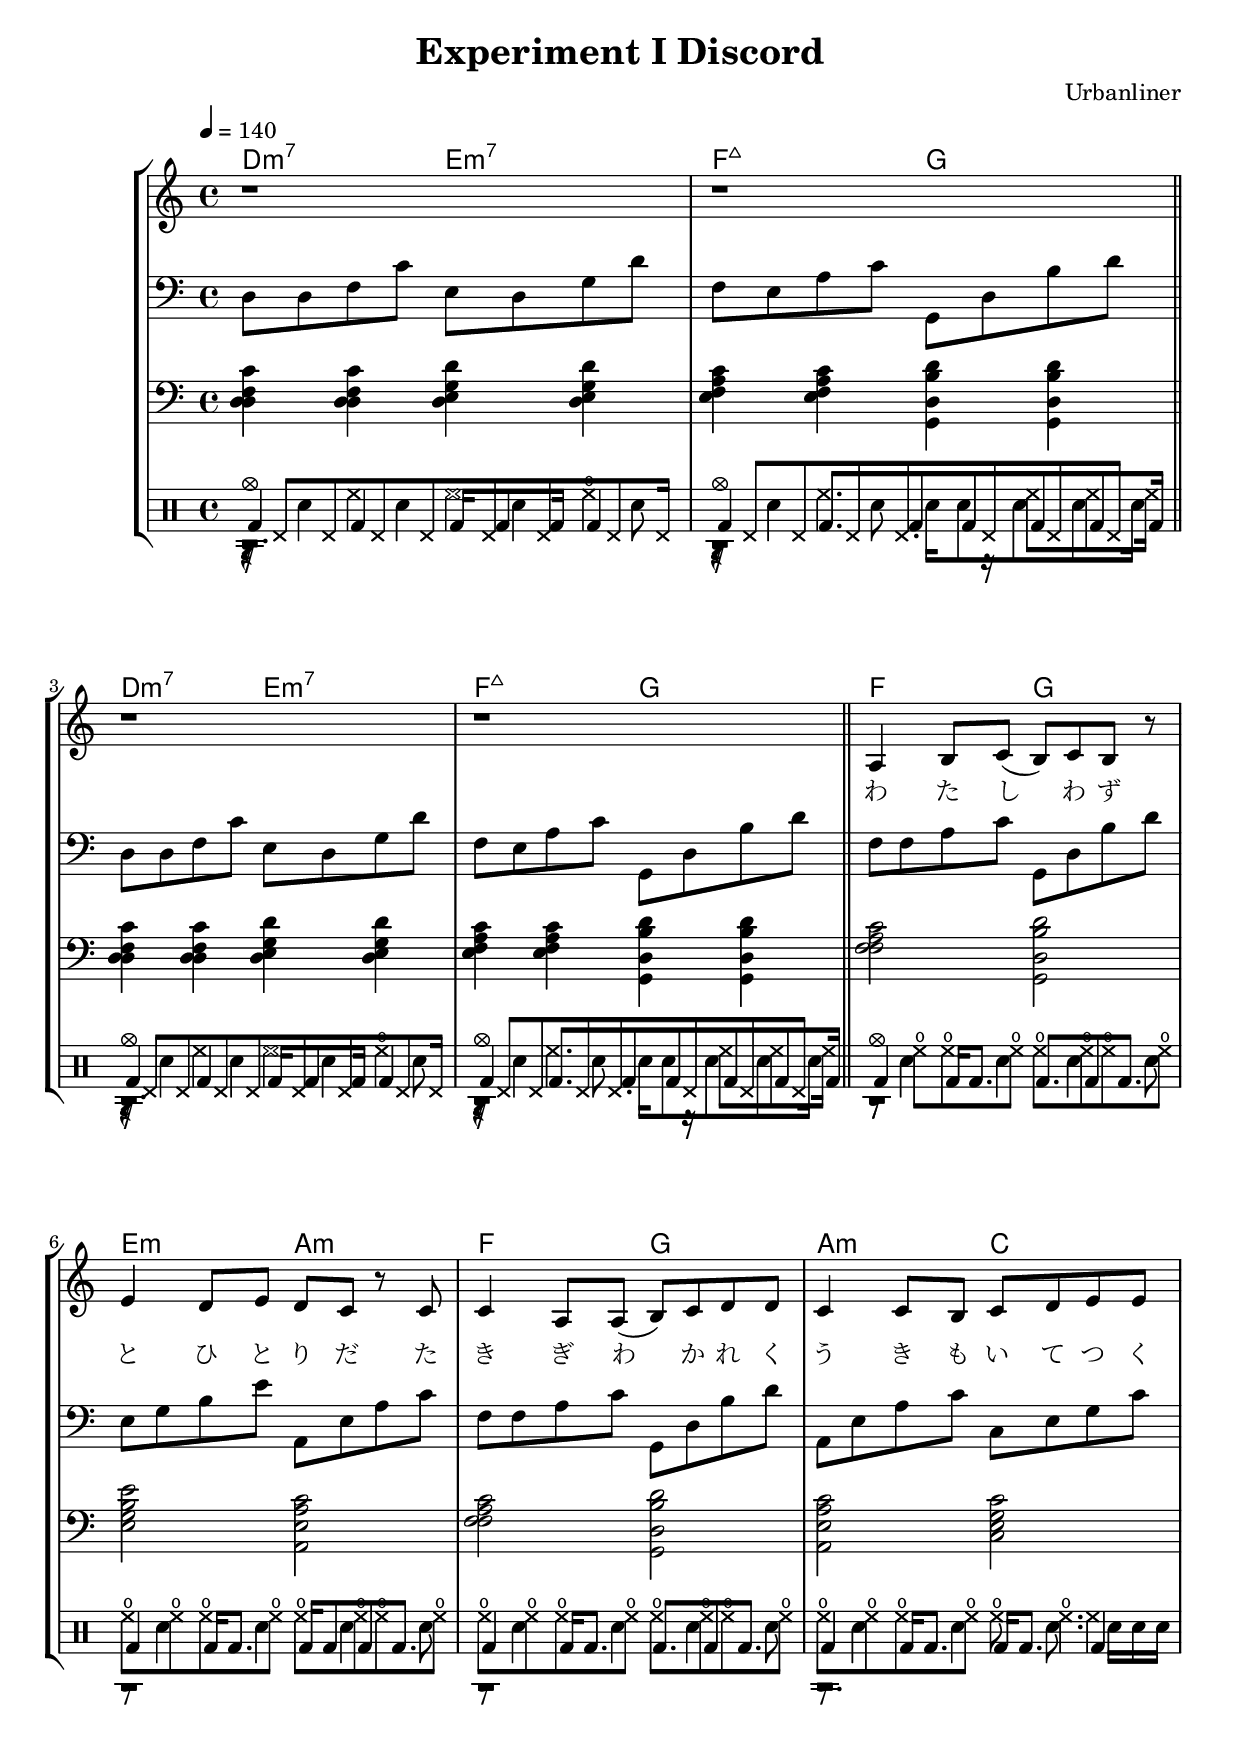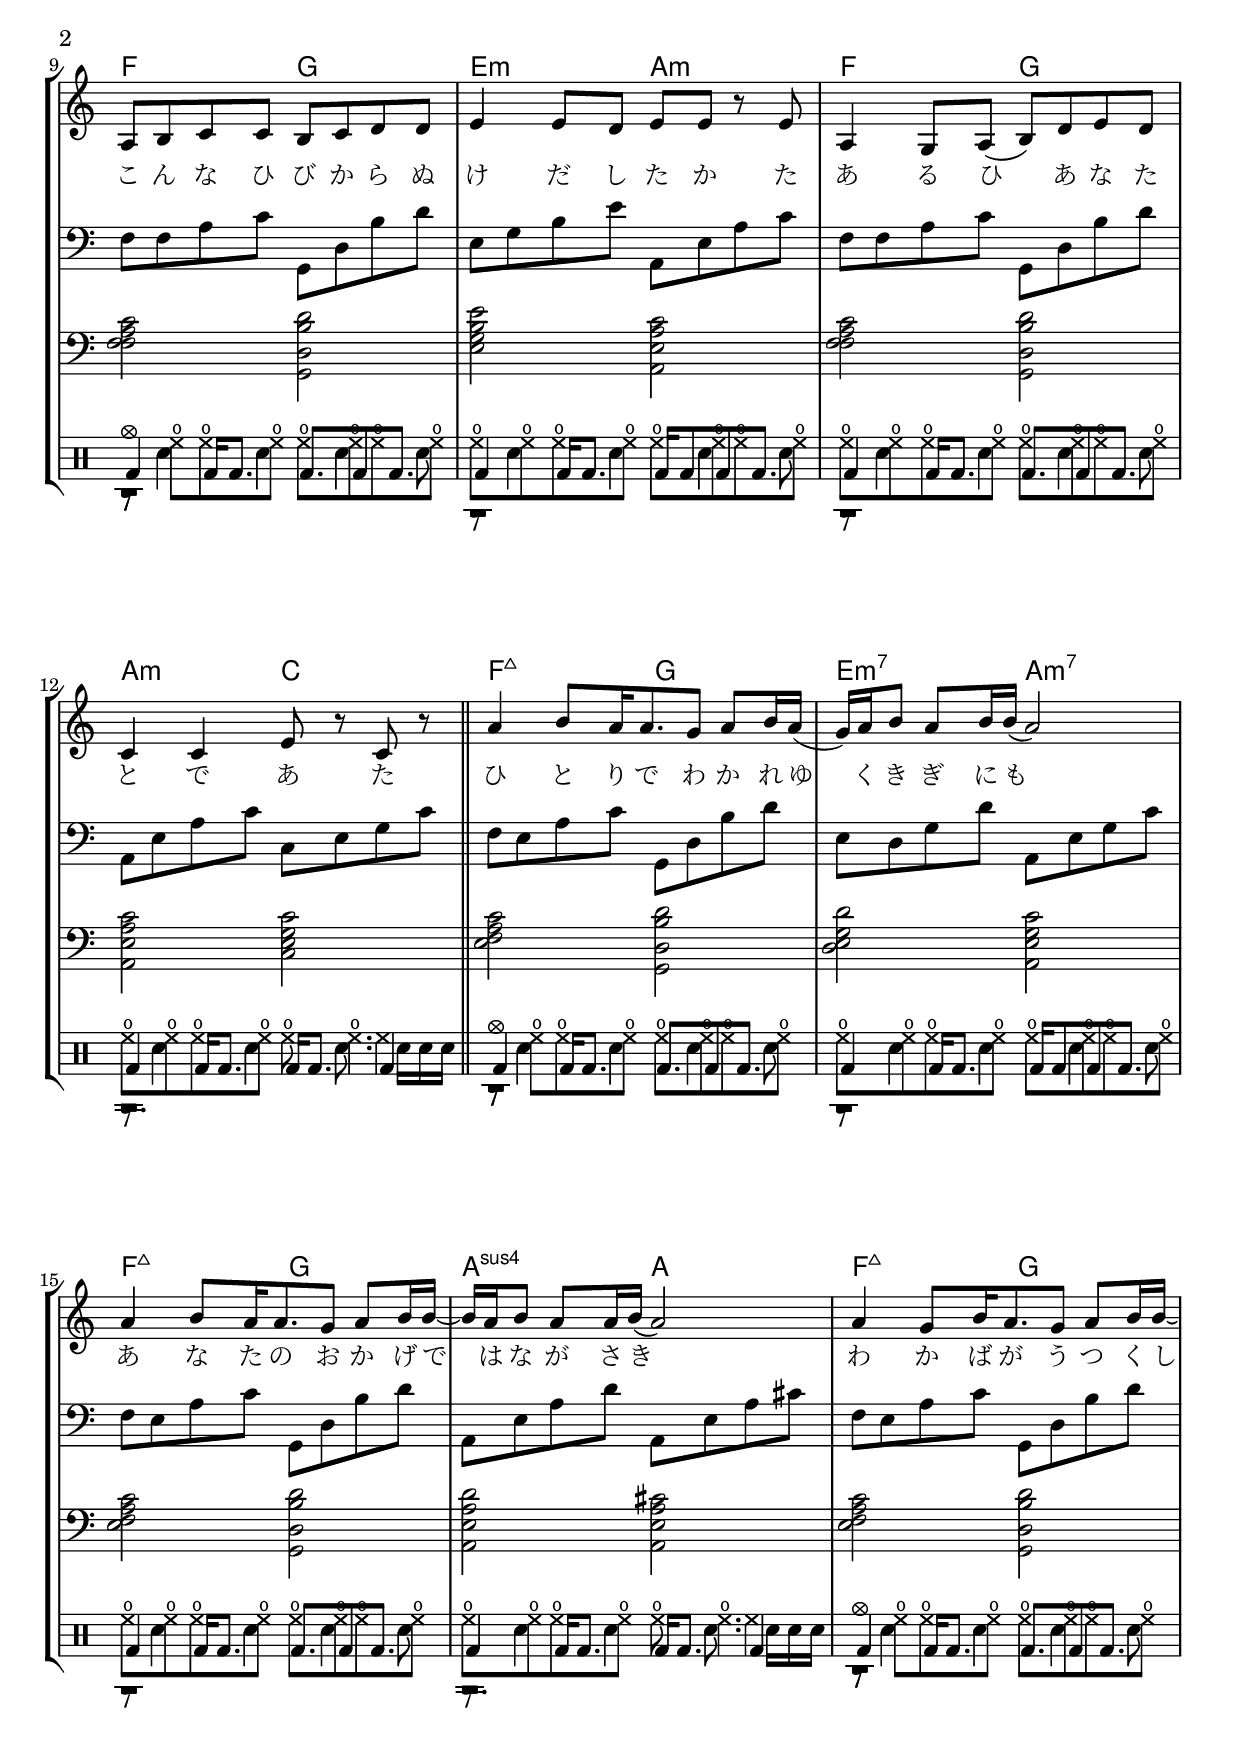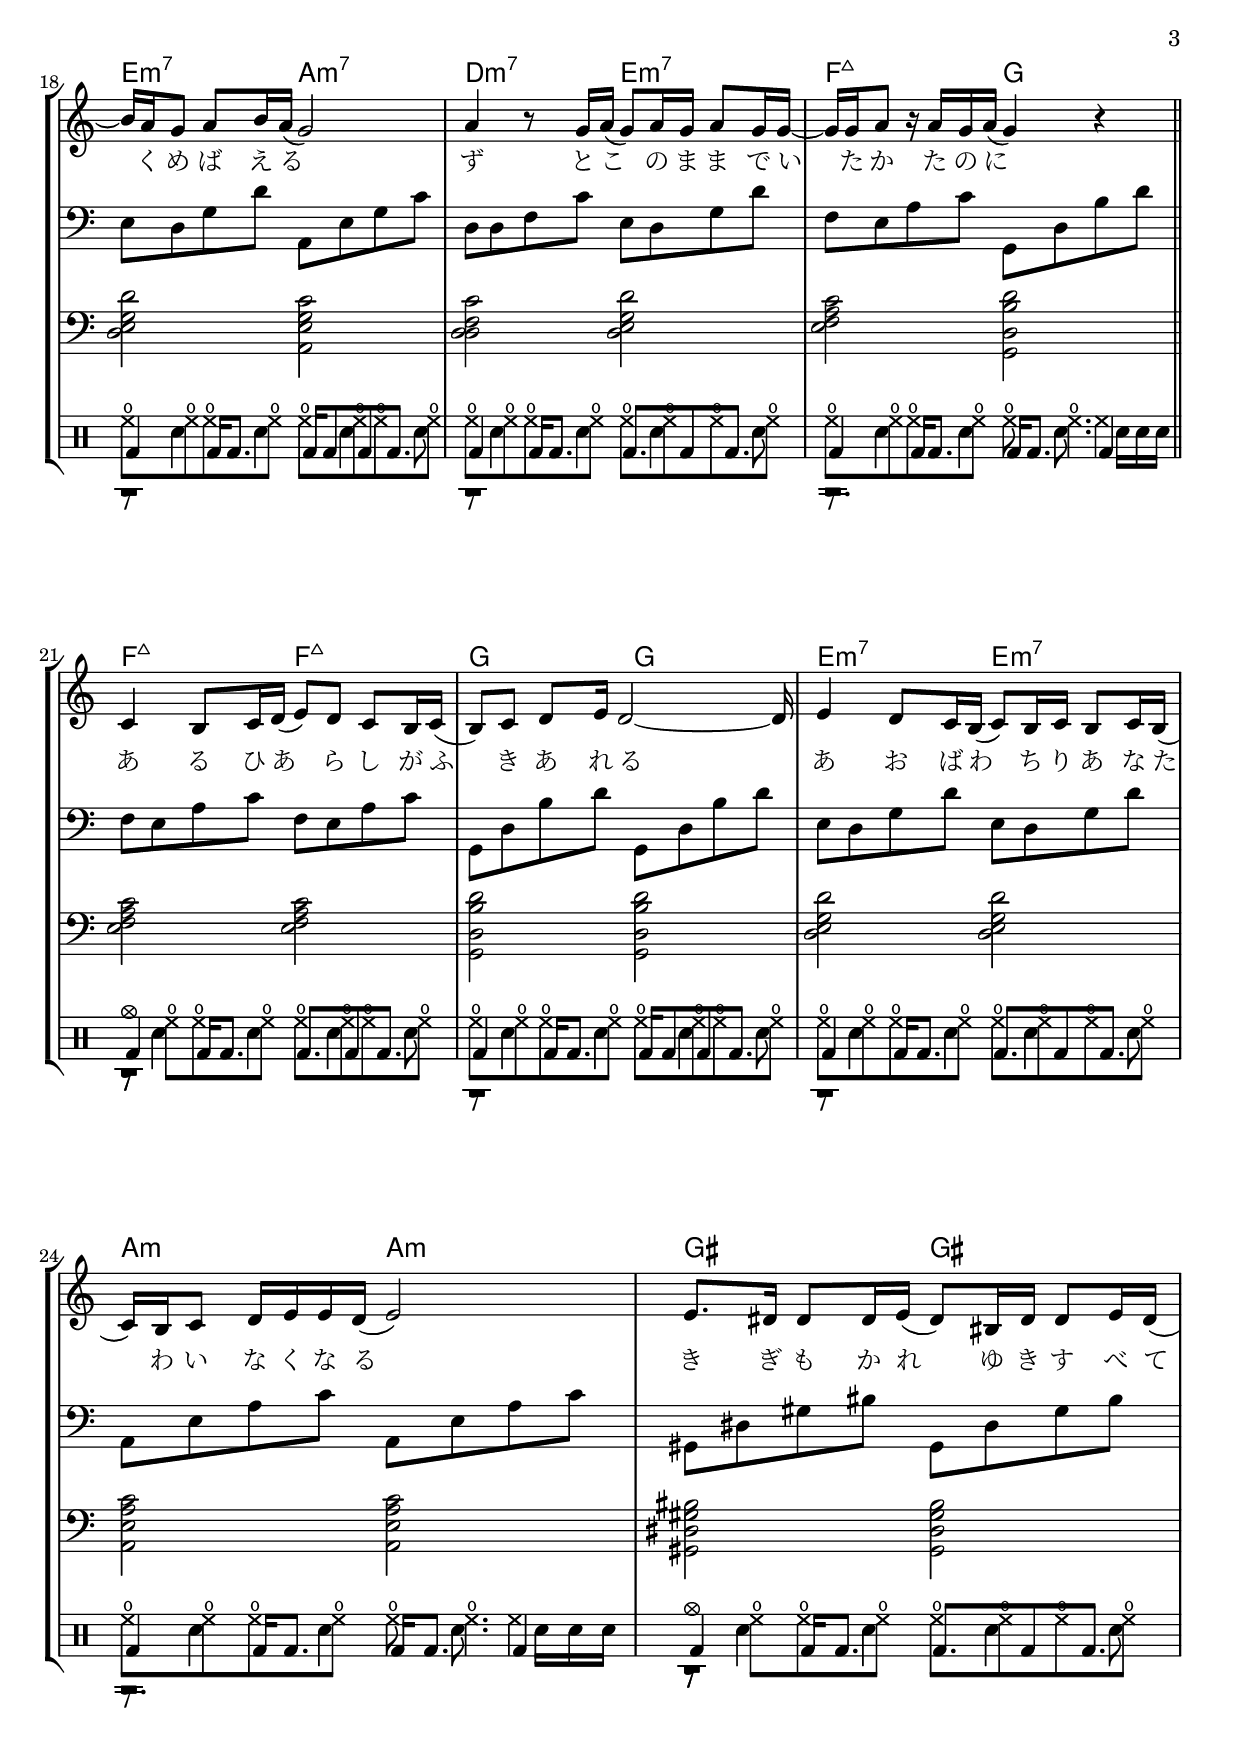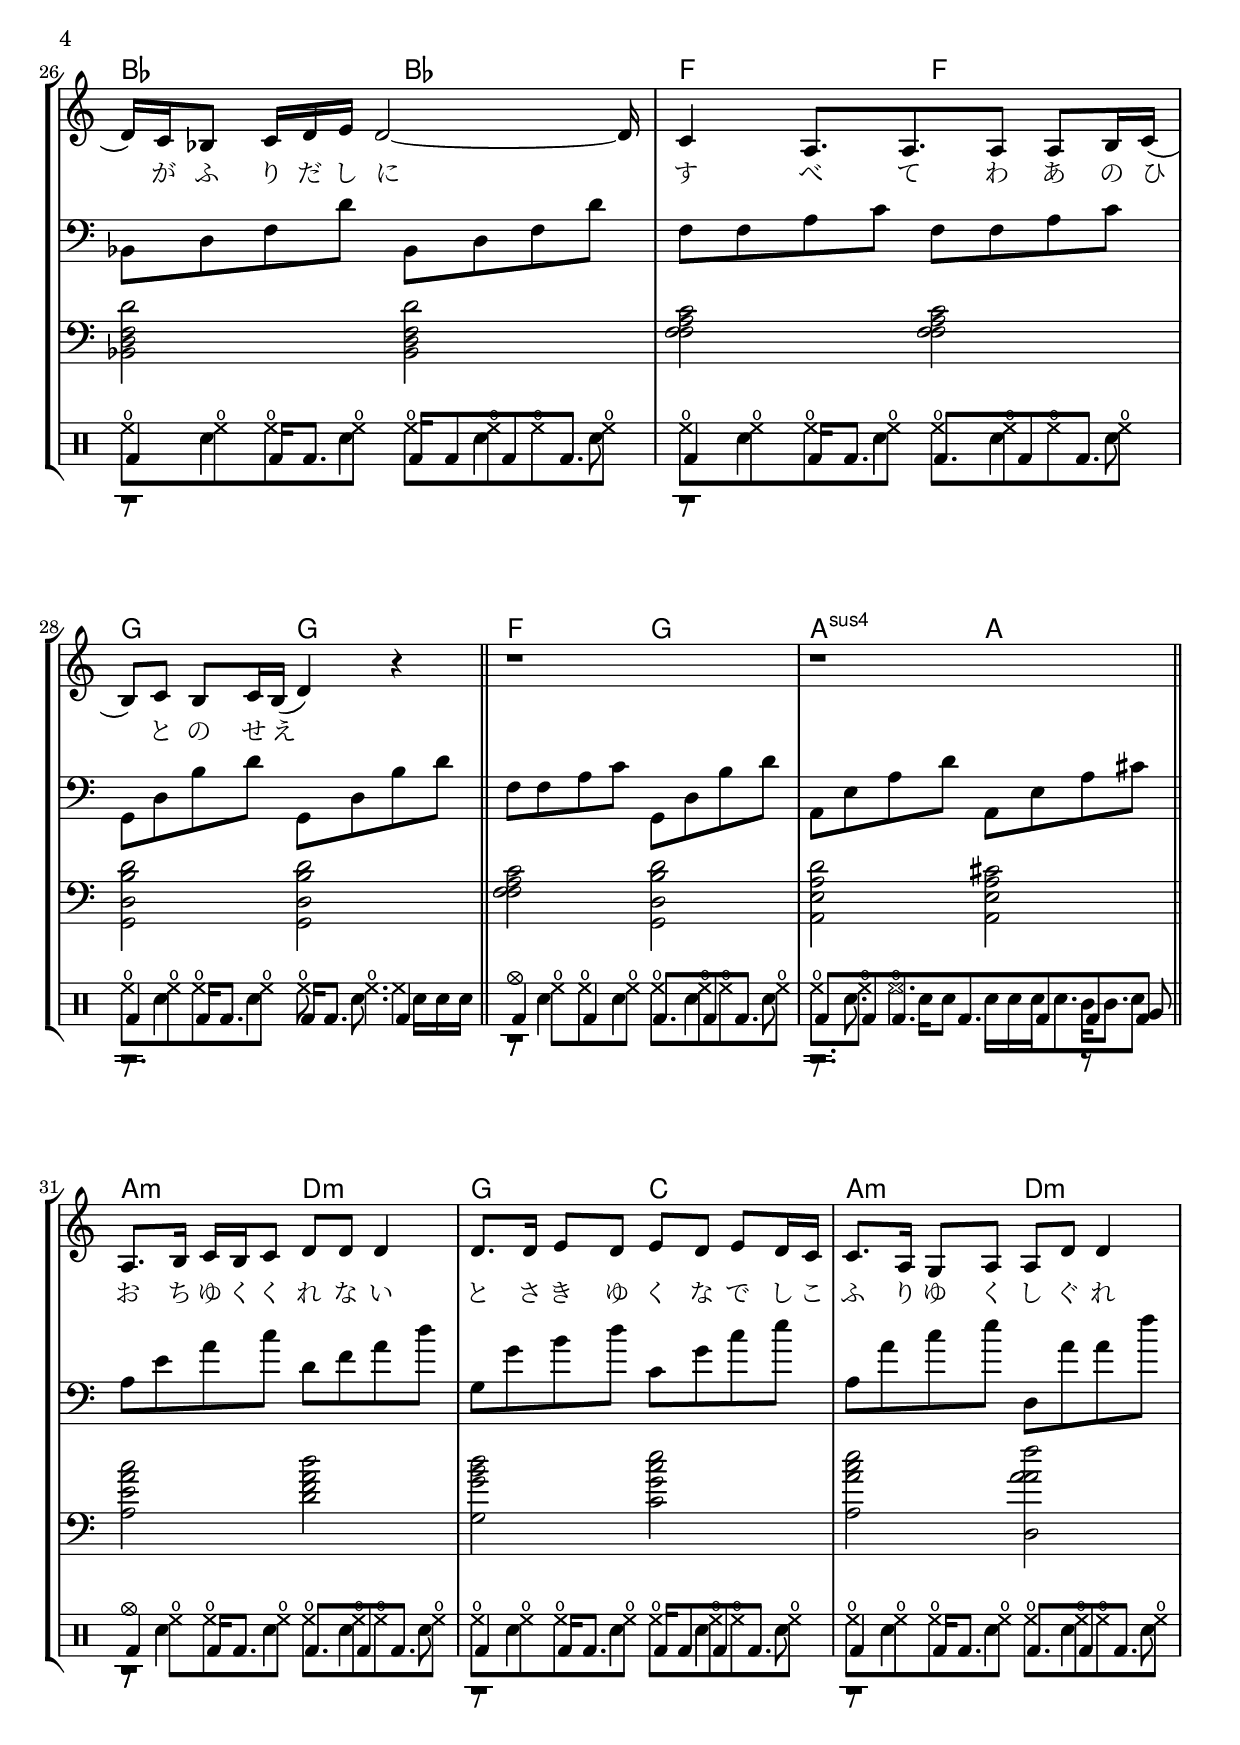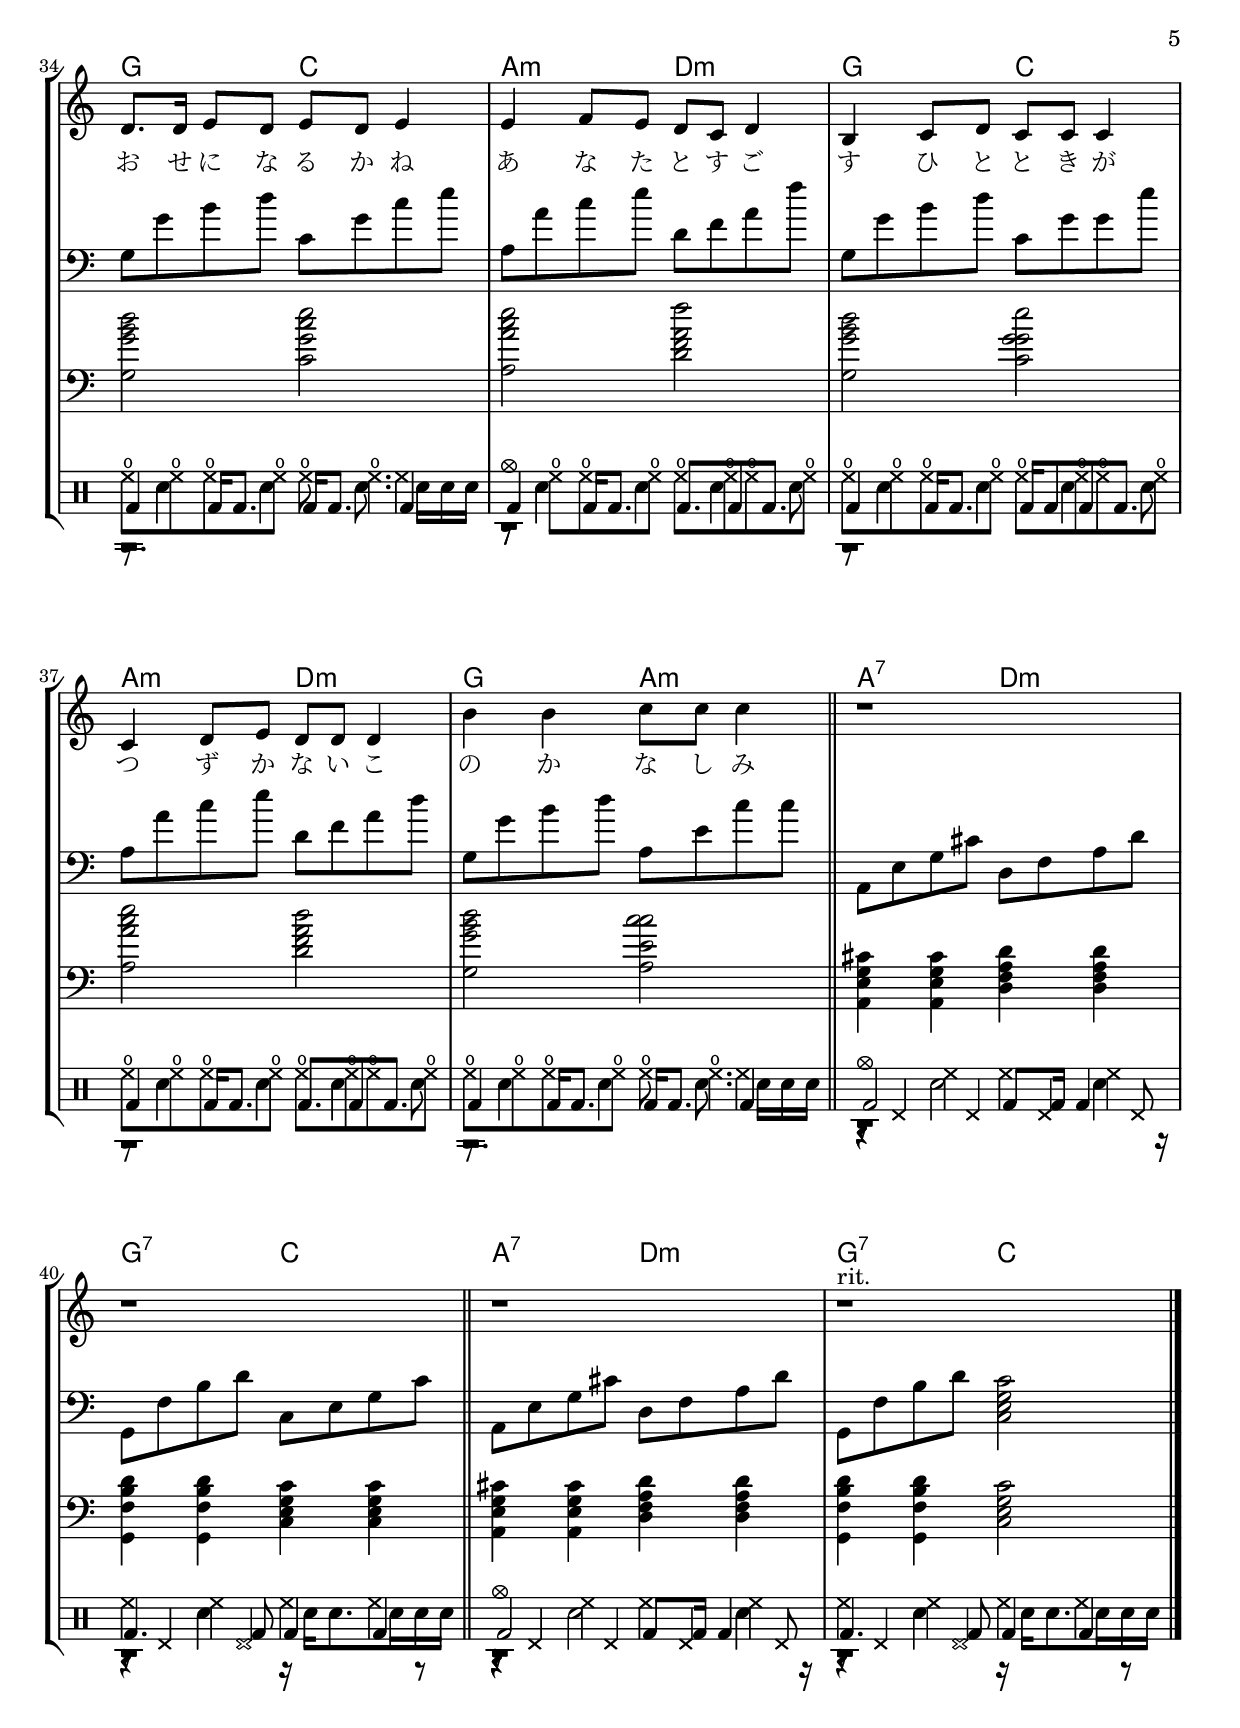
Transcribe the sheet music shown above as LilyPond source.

\version "2.12.1"

\header {
	title = \markup {"Experiment I Discord"}
	composer = \markup \center-column {Urbanliner}
}

harmony = \chordmode {
	d2:min7 e:min7 f:maj7 g 

	d:min7 e:min7 f:maj7 g 

	f g e:m a:m f g a:m c f g e:m a:m f g a:m c 

	f:maj7 g e:min7 a:min7 f:maj7 g a:sus4 a f:maj7 g e:min7 a:min7 d:min7 e:min7 f:maj7 g 

	f:maj7 f:maj7 g g e:min7 e:min7 a:m a:m gis gis bes bes f f g g 

	f g a:sus4 a 

	a:m d:m g c a:m d:m g c a:m d:m g c a:m d:m g a:m 

	a:7 d:m g:7 c 

	a:7 d:m g:7 c 
}

melody = {
	\key c \major
	\tempo 4 = 140
	r1 | r1   
	r1 | r1   
	\set Staff.midiInstrument = #"fss0.32"
	 a4  b8  c'8  (b8)  c'8  b8  r8 
	e'4  d'8  e'8  d'8  c'8  r8  c'8 
	c'4  a8  a8  (b8)  c'8  d'8  d'8 
	c'4  c'8  b8  c'8  d'8  e'8  e'8 
	a8  b8  c'8  c'8  b8  c'8  d'8  d'8 
	e'4  e'8  d'8  e'8  e'8  r8  e'8 
	a4  g8  a8  (b8)  d'8  e'8  d'8 
	c'4  c'4  e'8  r8  c'8  	r8 	\set Staff.midiInstrument = #"fss0.32"
	 a'4  b'8  a'16  a'8.  g'8  a'8  b'16  a'16 
	(g'16)  a'16  b'8  a'8  b'16  b'16  (a'2) 
	a'4  b'8  a'16  a'8.  g'8  a'8  b'16  b'16~ 
	b'16  a'16  b'8  a'8  a'16  b'16  (a'2) 
	a'4  g'8  b'16  a'8.  g'8  a'8  b'16  b'16~ 
	b'16  a'16  g'8  a'8  b'16  a'16  (g'2) 
	a'4  r8  g'16  a'16  (g'8)  a'16  g'16  a'8  g'16  g'16~ 
	g'16  g'16  a'8  r16  a'16  g'16  a'16  (g'4)  	r4 	\set Staff.midiInstrument = #"fss0.32"
	 c'4  b8  c'16  d'16  (e'8)  d'8  c'8  b16  c'16 
	(b8)  c'8  d'8  e'16  d'2~d'16 
	e'4  d'8  c'16  b16  (c'8)  b16  c'16  b8  c'16  b16 
	(c'16)  b16  c'8  d'16  e'16  e'16  d'16  (e'2) 
	e'8.  dis'16  dis'8  dis'16  e'16  (dis'8)  bis16  dis'16  dis'8  e'16  dis'16 
	(d'16)  c'16  bes8  c'16  d'16  e'16  d'2~d'16 
	c'4  a8.  a8.  a8  a8  b16  c'16 
	(b8)  c'8  b8  c'16  b16  (d'4)  	r4 	r1 | r1   
	\set Staff.midiInstrument = #"fss0.32"
	 a8.  b16  c'16  b16  c'8  d'8  d'8  d'4 
	d'8.  d'16  e'8  d'8  e'8  d'8  e'8  d'16  c'16 
	c'8.  a16  g8  a8  a8  d'8  d'4 
	d'8.  d'16  e'8  d'8  e'8  d'8  e'4 
	e'4  f'8  e'8  d'8  c'8  d'4 
	b4  c'8  d'8  c'8  c'8  c'4 
	c'4  d'8  e'8  d'8  d'8  d'4 
	b'4  b'4  c''8  c''8  c''4
	r1 | r1   
	r1 | r1^"rit." \bar "|."
}

words = \lyricmode {
	
	
	わ  た  し  わ  ず  と  ひ  と  り  だ  た  き  ぎ  わ  か  れ  く  う  き  も  い  て  つ  く  こ  ん  な  ひ  び  か  ら  ぬ  け  だ  し  た  か  た  あ  る  ひ  あ  な  た  と  で  あ  た  
	ひ  と  り  で  わ  か  れ  ゆ  く  き  ぎ  に  も  あ  な  た  の  お  か  げ  で  は  な  が  さ  き  わ  か  ば  が  う  つ  く  し  く  め  ば  え  る  ず  と  こ  の  ま  ま  で  い  た  か  た  の  に  
	あ  る  ひ  あ  ら  し  が  ふ  き  あ  れ  る  あ  お  ば  わ  ち  り  あ  な  た  わ  い  な  く  な  る  き  ぎ  も  か  れ  ゆ  き  す  べ  て  が  ふ  り  だ  し  に  す  べ  て  わ  あ  の  ひ  と  の  せ  え  
	
	お  ち  ゆ  く  く  れ  な  い  と  さ  き  ゆ  く  な  で  し  こ  ふ  り  ゆ  く  し  ぐ  れ  お  せ  に  な  る  か  ね  あ  な  た  と  す  ご  す  ひ  と  と  き  が  つ  ず  か  な  い  こ  の  か  な  し  み  
	
	
}

tempochange = {
	\tempo 4 = 140
	r1 | r1 \bar "||"
	\tempo 4 = 140
	r1 | r1 \bar "||"
	\tempo 4 = 140
	r1 | r1 | r1 | r1 | r1 | r1 | r1 | r1 \bar "||"
	\tempo 4 = 140
	r1 | r1 | r1 | r1 | r1 | r1 | r1 | r1 \bar "||"
	\tempo 4 = 140
	r1 | r1 | r1 | r1 | r1 | r1 | r1 | r1 \bar "||"
	\tempo 4 = 140
	r1 | r1 \bar "||"
	\tempo 4 = 140
	r1 | r1 | r1 | r1 | r1 | r1 | r1 | r1 \bar "||"
	\tempo 4 = 140
	r1 | r1 \bar "||"
	\tempo 4 = 140
	r1 | \tempo 4 = 105 r2 \tempo 4 = 93 r2 \bar "|."
}

mainacc = {
	\clef bass
	\set Staff.midiInstrument = #"Overdriven Guitar"
	\key c \major
	\tempo 4 = 140
	d8 d8 f8 c'8
	e8 d8 g8 d'8
	f8 e8 a8 c'8
	g,8 d8 b8 d'8
	\bar "||"

	\set Staff.midiInstrument = #"Overdriven Guitar"
	d8 d8 f8 c'8
	e8 d8 g8 d'8
	f8 e8 a8 c'8
	g,8 d8 b8 d'8
	\bar "||"

	\set Staff.midiInstrument = #"Overdriven Guitar"
	f8 f8 a8 c'8
	g,8 d8 b8 d'8
	e8 g8 b8 e'8
	a,8 e8 a8 c'8
	f8 f8 a8 c'8
	g,8 d8 b8 d'8
	a,8 e8 a8 c'8
	c8 e8 g8 c'8
	f8 f8 a8 c'8
	g,8 d8 b8 d'8
	e8 g8 b8 e'8
	a,8 e8 a8 c'8
	f8 f8 a8 c'8
	g,8 d8 b8 d'8
	a,8 e8 a8 c'8
	c8 e8 g8 c'8
	\bar "||"

	\set Staff.midiInstrument = #"Overdriven Guitar"
	f8 e8 a8 c'8
	g,8 d8 b8 d'8
	e8 d8 g8 d'8
	a,8 e8 g8 c'8
	f8 e8 a8 c'8
	g,8 d8 b8 d'8
	a,8 e8 a8 d'8
	a,8 e8 a8 cis'8
	f8 e8 a8 c'8
	g,8 d8 b8 d'8
	e8 d8 g8 d'8
	a,8 e8 g8 c'8
	d8 d8 f8 c'8
	e8 d8 g8 d'8
	f8 e8 a8 c'8
	g,8 d8 b8 d'8
	\bar "||"

	\set Staff.midiInstrument = #"Overdriven Guitar"
	f8 e8 a8 c'8
	f8 e8 a8 c'8
	g,8 d8 b8 d'8
	g,8 d8 b8 d'8
	e8 d8 g8 d'8
	e8 d8 g8 d'8
	a,8 e8 a8 c'8
	a,8 e8 a8 c'8
	gis,8 dis8 gis8 bis8
	gis,8 dis8 gis8 bis8
	bes,8 d8 f8 d'8
	bes,8 d8 f8 d'8
	f8 f8 a8 c'8
	f8 f8 a8 c'8
	g,8 d8 b8 d'8
	g,8 d8 b8 d'8
	\bar "||"

	\set Staff.midiInstrument = #"Overdriven Guitar"
	f8 f8 a8 c'8
	g,8 d8 b8 d'8
	a,8 e8 a8 d'8
	a,8 e8 a8 cis'8
	\bar "||"

	\set Staff.midiInstrument = #"Overdriven Guitar"
	a8 e'8 a'8 c''8
	d'8 f'8 a'8 d''8
	g8 g'8 b'8 d''8
	c'8 g'8 c''8 e''8
	a8 a'8 c''8 e''8
	d8 a'8 a'8 f''8
	g8 g'8 b'8 d''8
	c'8 g'8 c''8 e''8
	a8 a'8 c''8 e''8
	d'8 f'8 a'8 f''8
	g8 g'8 b'8 d''8
	c'8 g'8 g'8 e''8
	a8 a'8 c''8 e''8
	d'8 f'8 a'8 d''8
	g8 g'8 b'8 d''8
	a8 e'8 c''8 c''8
	\bar "||"

	\set Staff.midiInstrument = #"Overdriven Guitar"
	a,8 e8 g8 cis'8
	d8 f8 a8 d'8
	g,8 f8 b8 d'8
	c8 e8 g8 c'8
	\bar "||"

	\set Staff.midiInstrument = #"Overdriven Guitar"
	a,8 e8 g8 cis'8
	d8 f8 a8 d'8
	g,8 f8 b8 d'8
	<c e g c'>2
	\bar "|."
}

subacc = {
	\clef bass
	\set Staff.midiInstrument = #"Synth Drum"
	\key c \major
	\tempo 4 = 140
	<d d f c'>4 <d d f c'>4
	<e d g d'>4 <e d g d'>4
	<f e a c'>4 <f e a c'>4
	<g, d b d'>4 <g, d b d'>4
	\bar "||"

	\set Staff.midiInstrument = #"Synth Drum"
	<d d f c'>4 <d d f c'>4
	<e d g d'>4 <e d g d'>4
	<f e a c'>4 <f e a c'>4
	<g, d b d'>4 <g, d b d'>4
	\bar "||"

	\set Staff.midiInstrument = #"Synth Drum"
	<f f a c'>2
	<g, d b d'>2
	<e g b e'>2
	<a, e a c'>2
	<f f a c'>2
	<g, d b d'>2
	<a, e a c'>2
	<c e g c'>2
	<f f a c'>2
	<g, d b d'>2
	<e g b e'>2
	<a, e a c'>2
	<f f a c'>2
	<g, d b d'>2
	<a, e a c'>2
	<c e g c'>2
	\bar "||"

	\set Staff.midiInstrument = #"Synth Drum"
	<f e a c'>2
	<g, d b d'>2
	<e d g d'>2
	<a, e g c'>2
	<f e a c'>2
	<g, d b d'>2
	<a, e a d'>2
	<a, e a cis'>2
	<f e a c'>2
	<g, d b d'>2
	<e d g d'>2
	<a, e g c'>2
	<d d f c'>2
	<e d g d'>2
	<f e a c'>2
	<g, d b d'>2
	\bar "||"

	\set Staff.midiInstrument = #"Synth Drum"
	<f e a c'>2
	<f e a c'>2
	<g, d b d'>2
	<g, d b d'>2
	<e d g d'>2
	<e d g d'>2
	<a, e a c'>2
	<a, e a c'>2
	<gis, dis gis bis>2
	<gis, dis gis bis>2
	<bes, d f d'>2
	<bes, d f d'>2
	<f f a c'>2
	<f f a c'>2
	<g, d b d'>2
	<g, d b d'>2
	\bar "||"

	\set Staff.midiInstrument = #"Synth Drum"
	<f f a c'>2
	<g, d b d'>2
	<a, e a d'>2
	<a, e a cis'>2
	\bar "||"

	\set Staff.midiInstrument = #"Synth Drum"
	<a e' a' c''>2
	<d' f' a' d''>2
	<g g' b' d''>2
	<c' g' c'' e''>2
	<a a' c'' e''>2
	<d a' a' f''>2
	<g g' b' d''>2
	<c' g' c'' e''>2
	<a a' c'' e''>2
	<d' f' a' f''>2
	<g g' b' d''>2
	<c' g' g' e''>2
	<a a' c'' e''>2
	<d' f' a' d''>2
	<g g' b' d''>2
	<a e' c'' c''>2
	\bar "||"

	\set Staff.midiInstrument = #"Synth Drum"
	<a, e g cis'>4 <a, e g cis'>4
	<d f a d'>4 <d f a d'>4
	<g, f b d'>4 <g, f b d'>4
	<c e g c'>4 <c e g c'>4
	\bar "||"

	\set Staff.midiInstrument = #"Synth Drum"
	<a, e g cis'>4 <a, e g cis'>4
	<d f a d'>4 <d f a d'>4
	<g, f b d'>4 <g, f b d'>4
	<c e g c'>2
	\bar "|."
}

percA = {
	\drummode {
	r2. hho4  |r1  \bar "||"
	r2. hho4  |r1  \bar "||"
	cymc1  |r1  |r1  |r1  |cymc1  |r1  |r1  |r1  \bar "||"
	cymc1  |r1  |r1  |r1  |cymc1  |r1  |r1  |r1  \bar "||"
	cymc1  |r1  |r1  |r1  |cymc1  |r1  |r1  |r1  \bar "||"
	r8 hho8 hho8 hho8 hho8 hho8 hho8 hho8  |hho8 hho8 hho2.  \bar "||"
	cymc1  |r1  |r1  |r1  |cymc1  |r1  |r1  |r1  \bar "||"
	r4 hh4 hh4 hh4  |hh4 hh4 hh4 hh4  \bar "||"
	r4 hh4 hh4 hh4  |hh4 hh4 hh4 hh4  \bar "|."
	}
}

percB = {
	\drummode {
	r4 hh4 hh2  |r4 hh4. r16 hh8 hh8 hh16  \bar "||"
	r4 hh4 hh2  |r4 hh4. r16 hh8 hh8 hh16  \bar "||"
	r8 hho8 hho8 hho8 hho8 hho8 hho8 hho8  |hho8 hho8 hho8 hho8 hho8 hho8 hho8 hho8  |hho8 hho8 hho8 hho8 hho8 hho8 hho8 hho8  |hho8 hho8 hho8 hho8 hho8 hho4.  |r8 hho8 hho8 hho8 hho8 hho8 hho8 hho8  |hho8 hho8 hho8 hho8 hho8 hho8 hho8 hho8  |hho8 hho8 hho8 hho8 hho8 hho8 hho8 hho8  |hho8 hho8 hho8 hho8 hho8 hho4.  \bar "||"
	r8 hho8 hho8 hho8 hho8 hho8 hho8 hho8  |hho8 hho8 hho8 hho8 hho8 hho8 hho8 hho8  |hho8 hho8 hho8 hho8 hho8 hho8 hho8 hho8  |hho8 hho8 hho8 hho8 hho8 hho4.  |r8 hho8 hho8 hho8 hho8 hho8 hho8 hho8  |hho8 hho8 hho8 hho8 hho8 hho8 hho8 hho8  |hho8 hho8 hho8 hho8 hho8 hho8 hho8 hho8  |hho8 hho8 hho8 hho8 hho8 hho4.  \bar "||"
	r8 hho8 hho8 hho8 hho8 hho8 hho8 hho8  |hho8 hho8 hho8 hho8 hho8 hho8 hho8 hho8  |hho8 hho8 hho8 hho8 hho8 hho8 hho8 hho8  |hho8 hho8 hho8 hho8 hho8 hho4.  |r8 hho8 hho8 hho8 hho8 hho8 hho8 hho8  |hho8 hho8 hho8 hho8 hho8 hho8 hho8 hho8  |hho8 hho8 hho8 hho8 hho8 hho8 hho8 hho8  |hho8 hho8 hho8 hho8 hho8 hho4.  \bar "||"
	r8 sn4 sn4 sn4 sn8  |r8 sn8. sn16 sn8 sn16 sn16 sn16 sn8. sn8  \bar "||"
	r8 hho8 hho8 hho8 hho8 hho8 hho8 hho8  |hho8 hho8 hho8 hho8 hho8 hho8 hho8 hho8  |hho8 hho8 hho8 hho8 hho8 hho8 hho8 hho8  |hho8 hho8 hho8 hho8 hho8 hho4.  |r8 hho8 hho8 hho8 hho8 hho8 hho8 hho8  |hho8 hho8 hho8 hho8 hho8 hho8 hho8 hho8  |hho8 hho8 hho8 hho8 hho8 hho8 hho8 hho8  |hho8 hho8 hho8 hho8 hho8 hho4.  \bar "||"
	r8 hhp4 hhp4 hhp4 hhp8  |r8 hhp4 hhp2 r8  \bar "||"
	r8 hhp4 hhp4 hhp4 hhp8  |r8 hhp4 hhp2 r8  \bar "|."
	}
}

percC = {
	\drummode {
	r16 hhp8 hhp8 hhp8 hhp8 hhp8 hhp8 hhp8 hhp16  |r16 hhp8 hhp8 hhp8 hhp8. hhp8 hhp8 hhp8  \bar "||"
	r16 hhp8 hhp8 hhp8 hhp8 hhp8 hhp8 hhp8 hhp16  |r16 hhp8 hhp8 hhp8 hhp8. hhp8 hhp8 hhp8  \bar "||"
	r1  |r1  |r1  |r2. hh4  |r1  |r1  |r1  |r2. hh4  \bar "||"
	r1  |r1  |r1  |r2. hh4  |r1  |r1  |r1  |r2. hh4  \bar "||"
	r1  |r1  |r1  |r2. hh4  |r1  |r1  |r1  |r2. hh4  \bar "||"
	bd4 bd4 bd8. bd8 bd8.  |bd8 bd8 bd8. bd8. bd8 bd8 bd8  \bar "||"
	r1  |r1  |r1  |r2. hh4  |r1  |r1  |r1  |r2. hh4  \bar "||"
	r4 sn2 sn4  |r4 sn4 r16 sn16 sn8. sn16 sn16 sn16  \bar "||"
	r4 sn2 sn4  |r4 sn4 r16 sn16 sn8. sn16 sn16 sn16  \bar "|."
	}
}

percD = {
	\drummode {
	r8 sn4 sn4 sn4 sn8  |r8 sn4 sn8 sn16 sn8 sn8 sn8 sn16  \bar "||"
	r8 sn4 sn4 sn4 sn8  |r8 sn4 sn8 sn16 sn8 sn8 sn8 sn16  \bar "||"
	r8 sn4 sn4 sn4 sn8  |r8 sn4 sn4 sn4 sn8  |r8 sn4 sn4 sn4 sn8  |r8 sn4 sn4 sn8. sn16 sn16 sn16  |r8 sn4 sn4 sn4 sn8  |r8 sn4 sn4 sn4 sn8  |r8 sn4 sn4 sn4 sn8  |r8 sn4 sn4 sn8. sn16 sn16 sn16  \bar "||"
	r8 sn4 sn4 sn4 sn8  |r8 sn4 sn4 sn4 sn8  |r8 sn4 sn4 sn4 sn8  |r8 sn4 sn4 sn8. sn16 sn16 sn16  |r8 sn4 sn4 sn4 sn8  |r8 sn4 sn4 sn4 sn8  |r8 sn4 sn4 sn4 sn8  |r8 sn4 sn4 sn8. sn16 sn16 sn16  \bar "||"
	r8 sn4 sn4 sn4 sn8  |r8 sn4 sn4 sn4 sn8  |r8 sn4 sn4 sn4 sn8  |r8 sn4 sn4 sn8. sn16 sn16 sn16  |r8 sn4 sn4 sn4 sn8  |r8 sn4 sn4 sn4 sn8  |r8 sn4 sn4 sn4 sn8  |r8 sn4 sn4 sn8. sn16 sn16 sn16  \bar "||"
	cymc1  |r1  \bar "||"
	r8 sn4 sn4 sn4 sn8  |r8 sn4 sn4 sn4 sn8  |r8 sn4 sn4 sn4 sn8  |r8 sn4 sn4 sn8. sn16 sn16 sn16  |r8 sn4 sn4 sn4 sn8  |r8 sn4 sn4 sn4 sn8  |r8 sn4 sn4 sn4 sn8  |r8 sn4 sn4 sn8. sn16 sn16 sn16  \bar "||"
	bd2 bd8 bd16 bd4 r16  |bd4. bd8 bd4 bd4  \bar "||"
	bd2 bd8 bd16 bd4 r16  |bd4. bd8 bd4 bd4  \bar "|."
	}
}

percE = {
	\drummode {
	bd4 bd4 bd16 bd8 bd16 bd4  |bd4 bd8. bd8 bd8 bd8 bd8 bd16  \bar "||"
	bd4 bd4 bd16 bd8 bd16 bd4  |bd4 bd8. bd8 bd8 bd8 bd8 bd16  \bar "||"
	bd4 bd16 bd8. bd8. bd8 bd8.  |bd4 bd16 bd8. bd16 bd8 bd8 bd8.  |bd4 bd16 bd8. bd8. bd8 bd8.  |bd4 bd16 bd8. bd16 bd8. bd4  |bd4 bd16 bd8. bd8. bd8 bd8.  |bd4 bd16 bd8. bd16 bd8 bd8 bd8.  |bd4 bd16 bd8. bd8. bd8 bd8.  |bd4 bd16 bd8. bd16 bd8. bd4  \bar "||"
	bd4 bd16 bd8. bd8. bd8 bd8.  |bd4 bd16 bd8. bd16 bd8 bd8 bd8.  |bd4 bd16 bd8. bd8. bd8 bd8.  |bd4 bd16 bd8. bd16 bd8. bd4  |bd4 bd16 bd8. bd8. bd8 bd8.  |bd4 bd16 bd8. bd16 bd8 bd8 bd8.  |bd4 bd16 bd8. bd8. bd8 bd8.  |bd4 bd16 bd8. bd16 bd8. bd4  \bar "||"
	bd4 bd16 bd8. bd8. bd8 bd8.  |bd4 bd16 bd8. bd16 bd8 bd8 bd8.  |bd4 bd16 bd8. bd8. bd8 bd8.  |bd4 bd16 bd8. bd16 bd8. bd4  |bd4 bd16 bd8. bd8. bd8 bd8.  |bd4 bd16 bd8. bd16 bd8 bd8 bd8.  |bd4 bd16 bd8. bd8. bd8 bd8.  |bd4 bd16 bd8. bd16 bd8. bd4  \bar "||"
	r1 |r1 \bar "||"
	bd4 bd16 bd8. bd8. bd8 bd8.  |bd4 bd16 bd8. bd16 bd8 bd8 bd8.  |bd4 bd16 bd8. bd8. bd8 bd8.  |bd4 bd16 bd8. bd16 bd8. bd4  |bd4 bd16 bd8. bd8. bd8 bd8.  |bd4 bd16 bd8. bd16 bd8 bd8 bd8.  |bd4 bd16 bd8. bd8. bd8 bd8.  |bd4 bd16 bd8. bd16 bd8. bd4  \bar "||"
	cymc1  |r1 \bar "||"
	cymc1  |r1 \bar "|."
	}
}

percF = {
	\drummode {
	cymc1  |cymc1  \bar "||"
	cymc1  |cymc1  \bar "||"
	r1 | r1 | r1 | r1 | r1 | r1 | r1 | r1 \bar "||"
	r1 | r1 | r1 | r1 | r1 | r1 | r1 | r1 \bar "||"
	r1 | r1 | r1 | r1 | r1 | r1 | r1 | r1 \bar "||"
	r1 |r2. r8 tomfh8  \bar "||"
	r1 | r1 | r1 | r1 | r1 | r1 | r1 | r1 \bar "||"
	r1 | r1 \bar "||"
	r1 | r1 \bar "|."
	}
}

percG = {
	\drummode {
	r1 | r1 \bar "||"
	r1 | r1 \bar "||"
	r1 | r1 | r1 | r1 | r1 | r1 | r1 | r1 \bar "||"
	r1 | r1 | r1 | r1 | r1 | r1 | r1 | r1 \bar "||"
	r1 | r1 | r1 | r1 | r1 | r1 | r1 | r1 \bar "||"
	r1 |r2. tomml16 tomml8.  \bar "||"
	r1 | r1 | r1 | r1 | r1 | r1 | r1 | r1 \bar "||"
	r1 | r1 \bar "||"
	r1 | r1 \bar "|."
	}
}

\score {
	<<
		\new StaffGroup <<
			\new ChordNames {\harmony}
			\new Voice = "melody" {\melody}
			\new Lyrics \lyricsto "melody" \words
			\new Staff = "mainacc" {\mainacc}
			\new Staff = "subacc" {\subacc}
			\new DrumStaff <<
				\new DrumVoice {\percA}
				\new DrumVoice {\percB}
				\new DrumVoice {\percC}
				\new DrumVoice {\percD}
				\new DrumVoice {\percE}
				\new DrumVoice {\percF}
				\new DrumVoice {\percG}
			>>
		>>
	>>
	\layout { }
}
